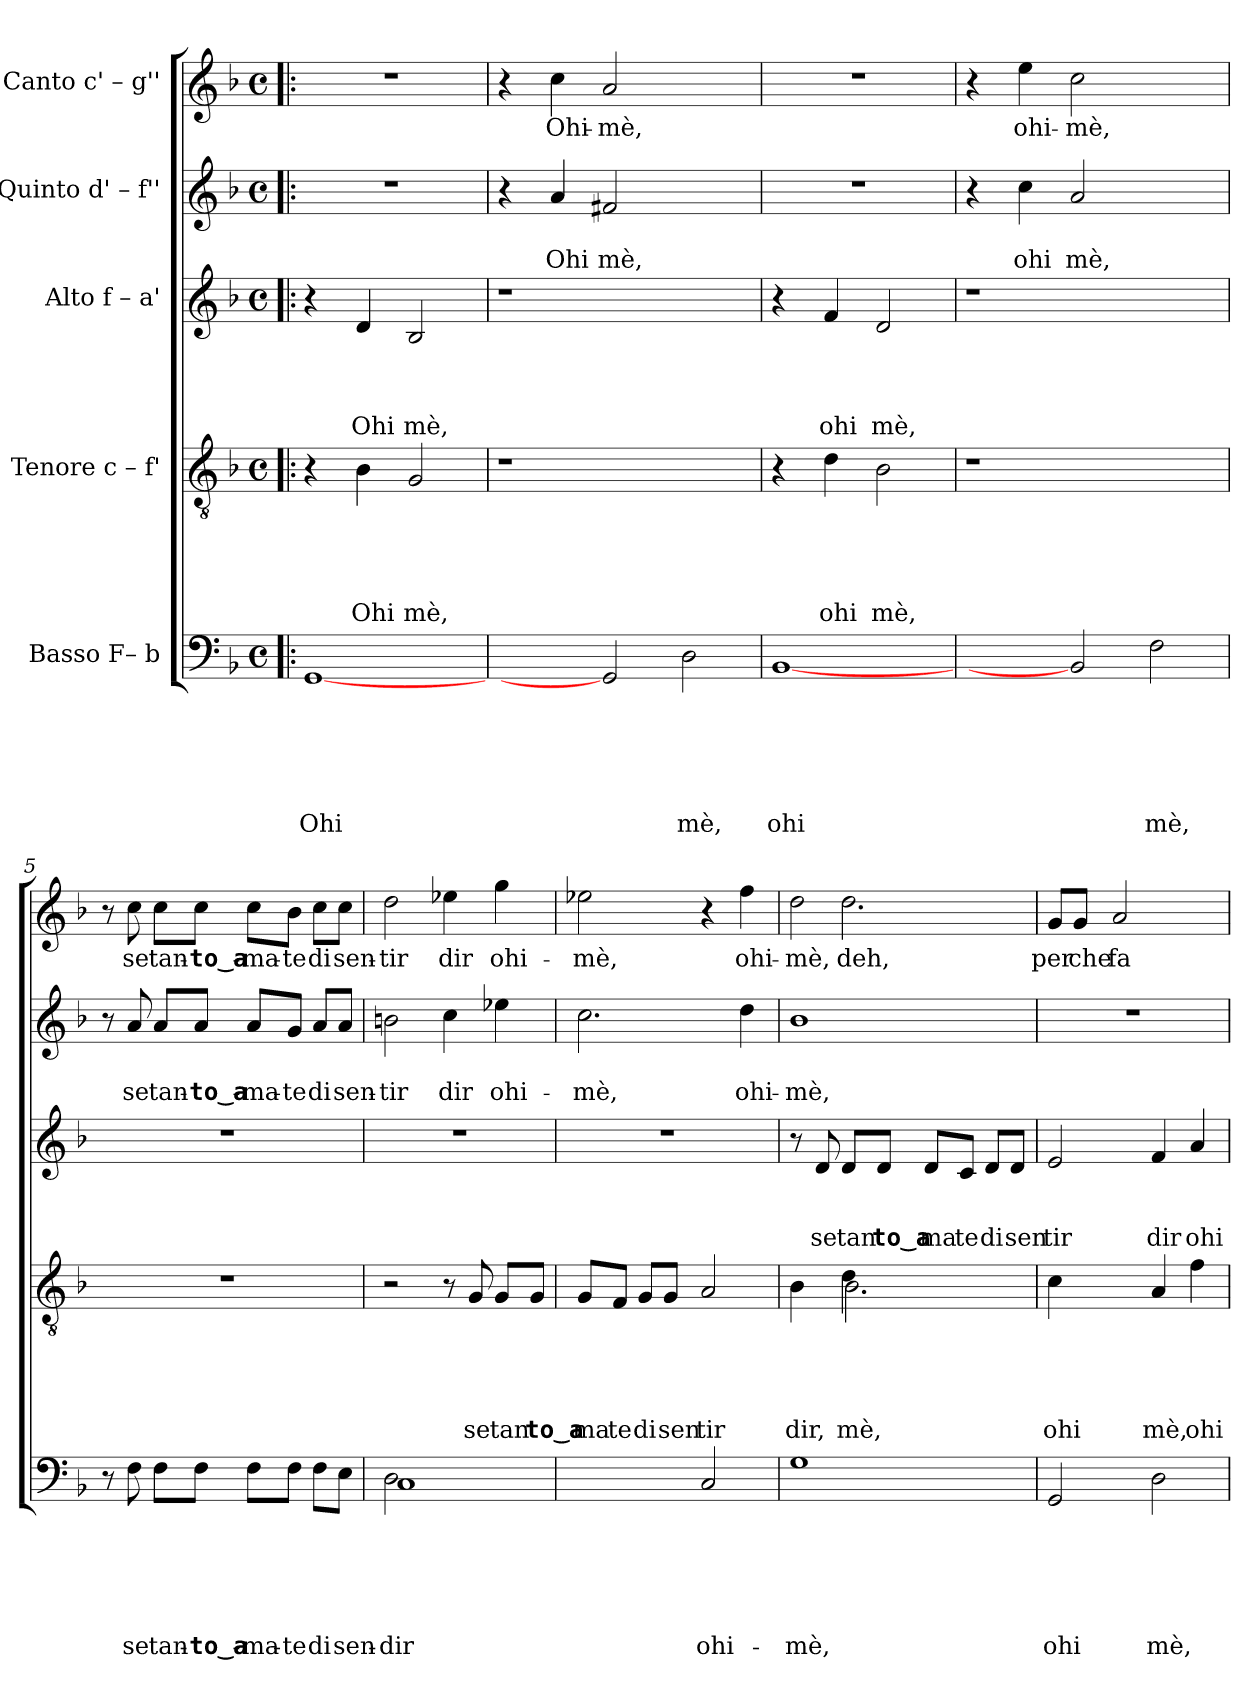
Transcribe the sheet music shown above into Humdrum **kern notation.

**kern	**text	**text	**text	**text	**text	**text	**kern	**text	**text	**text	**text	**text	**kern	**text	**text	**text	**text	**kern	**text	**text	**kern	**text
*part5	*part5	*part5	*part5	*part5	*part5	*part5	*part4	*part4	*part4	*part4	*part4	*part4	*part3	*part3	*part3	*part3	*part3	*part2	*part2	*part2	*part1	*part1
*staff5	*staff5	*staff5	*staff5	*staff5	*staff5	*staff5	*staff4	*staff4	*staff4	*staff4	*staff4	*staff4	*staff3	*staff3	*staff3	*staff3	*staff3	*staff2	*staff2	*staff2	*staff1	*staff1
*I"Basso F– b	*	*	*	*	*	*	*I"Tenore c – f'	*	*	*	*	*	*I"Alto f – a'	*	*	*	*	*I"Quinto d' – f''	*	*	*I"Canto c' – g''	*
*clefF4	*	*	*	*	*	*	*clefGv2	*	*	*	*	*	*clefG2	*	*	*	*	*clefG2	*	*	*clefG2	*
*k[b-]	*	*	*	*	*	*	*k[b-]	*	*	*	*	*	*k[b-]	*	*	*	*	*k[b-]	*	*	*k[b-]	*
*F:	*	*	*	*	*	*	*F:	*	*	*	*	*	*F:	*	*	*	*	*F:	*	*	*F:	*
*M4/4	*	*	*	*	*	*	*M4/4	*	*	*	*	*	*M4/4	*	*	*	*	*M4/4	*	*	*M4/4	*
*met(c)	*	*	*	*	*	*	*met(c)	*	*	*	*	*	*met(c)	*	*	*	*	*met(c)	*	*	*met(c)	*
=1!|:	=1!|:	=1!|:	=1!|:	=1!|:	=1!|:	=1!|:	=1!|:	=1!|:	=1!|:	=1!|:	=1!|:	=1!|:	=1!|:	=1!|:	=1!|:	=1!|:	=1!|:	=1!|:	=1!|:	=1!|:	=1!|:	=1!|:
!	!	!	!	!	!	!LO:LY:b	!	!	!	!	!	!	!	!	!	!	!	!	!	!	!	!
[1GG	.	.	.	.	.	Ohi	4r	.	.	.	.	.	4r	.	.	.	.	1r	.	.	1r	.
!	!	!	!	!	!	!	!	!	!	!	!	!LO:LY:b	!	!	!	!	!LO:LY:b	!	!	!	!	!
.	.	.	.	.	.	.	4B-\	.	.	.	.	Ohi	4d/	.	.	.	Ohi	.	.	.	.	.
!	!	!	!	!	!	!	!	!	!	!	!	!LO:LY:b	!	!	!	!	!LO:LY:b	!	!	!	!	!
.	.	.	.	.	.	.	2G/	.	.	.	.	mè,	2B-/	.	.	.	mè,	.	.	.	.	.
=2	=2	=2	=2	=2	=2	=2	=2	=2	=2	=2	=2	=2	=2	=2	=2	=2	=2	=2	=2	=2	=2	=2
2ryy	.	.	.	.	.	.	1r	.	.	.	.	.	1r	.	.	.	.	4r	.	.	4r	.
!	!	!	!	!	!	!	!	!	!	!	!	!	!	!	!	!	!	!	!	!LO:LY:b	!	!LO:LY:b
.	.	.	.	.	.	.	.	.	.	.	.	.	.	.	.	.	.	4a/	.	Ohi	4cc\	Ohi-
!	!	!	!	!	!	!	!	!	!	!	!	!	!	!	!	!	!	!	!	!LO:LY:b	!	!LO:LY:b
2GG]	.	.	.	.	.	.	.	.	.	.	.	.	.	.	.	.	.	2f#X/	.	mè,	2a/	-mè,
!	!	!	!	!	!	!LO:LY:b	!	!	!	!	!	!	!	!	!	!	!	!	!	!	!	!
2D\	.	.	.	.	.	mè,	2ryy	.	.	.	.	.	2ryy	.	.	.	.	2ryy	.	.	2ryy	.
=3	=3	=3	=3	=3	=3	=3	=3	=3	=3	=3	=3	=3	=3	=3	=3	=3	=3	=3	=3	=3	=3	=3
!	!	!	!	!	!	!LO:LY:b	!	!	!	!	!	!	!	!	!	!	!	!	!	!	!	!
[1BB-	.	.	.	.	.	ohi	4r	.	.	.	.	.	4r	.	.	.	.	1r	.	.	1r	.
!	!	!	!	!	!	!	!	!	!	!	!	!LO:LY:b	!	!	!	!	!LO:LY:b	!	!	!	!	!
.	.	.	.	.	.	.	4d\	.	.	.	.	ohi	4f/	.	.	.	ohi	.	.	.	.	.
!	!	!	!	!	!	!	!	!	!	!	!	!LO:LY:b	!	!	!	!	!LO:LY:b	!	!	!	!	!
.	.	.	.	.	.	.	2B-\	.	.	.	.	mè,	2d/	.	.	.	mè,	.	.	.	.	.
=4	=4	=4	=4	=4	=4	=4	=4	=4	=4	=4	=4	=4	=4	=4	=4	=4	=4	=4	=4	=4	=4	=4
2ryy	.	.	.	.	.	.	1r	.	.	.	.	.	1r	.	.	.	.	4r	.	.	4r	.
!	!	!	!	!	!	!	!	!	!	!	!	!	!	!	!	!	!	!	!	!LO:LY:b	!	!LO:LY:b
.	.	.	.	.	.	.	.	.	.	.	.	.	.	.	.	.	.	4cc\	.	ohi	4ee\	ohi-
!	!	!	!	!	!	!	!	!	!	!	!	!	!	!	!	!	!	!	!	!LO:LY:b	!	!LO:LY:b
2BB-]	.	.	.	.	.	.	.	.	.	.	.	.	.	.	.	.	.	2a/	.	mè,	2cc\	-mè,
!	!	!	!	!	!	!LO:LY:b	!	!	!	!	!	!	!	!	!	!	!	!	!	!	!	!
2F\	.	.	.	.	.	mè,	2ryy	.	.	.	.	.	2ryy	.	.	.	.	2ryy	.	.	2ryy	.
!!LO:LB:g=z
=5	=5	=5	=5	=5	=5	=5	=5	=5	=5	=5	=5	=5	=5	=5	=5	=5	=5	=5	=5	=5	=5	=5
8r	.	.	.	.	.	.	1r	.	.	.	.	.	1r	.	.	.	.	8r	.	.	8r	.
!	!	!	!	!	!	!LO:LY:b	!	!	!	!	!	!	!	!	!	!	!	!	!	!LO:LY:b	!	!LO:LY:b
8F\	.	.	.	.	.	se	.	.	.	.	.	.	.	.	.	.	.	8a/	.	se	8cc\	se
!	!	!	!	!	!	!LO:LY:b	!	!	!	!	!	!	!	!	!	!	!	!	!	!LO:LY:b	!	!LO:LY:b
8F\L	.	.	.	.	.	tan-	.	.	.	.	.	.	.	.	.	.	.	8a/L	.	tan-	8cc\L	tan-
!	!	!	!	!	!	!LO:LY:b	!	!	!	!	!	!	!	!	!	!	!	!	!	!LO:LY:b	!	!LO:LY:b
8F\J	.	.	.	.	.	-to‿a-	.	.	.	.	.	.	.	.	.	.	.	8a/J	.	-to‿a-	8cc\J	-to‿a-
!	!	!	!	!	!	!LO:LY:b	!	!	!	!	!	!	!	!	!	!	!	!	!	!LO:LY:b	!	!LO:LY:b
8F\L	.	.	.	.	.	-ma-	.	.	.	.	.	.	.	.	.	.	.	8a/L	.	-ma-	8cc\L	-ma-
!	!	!	!	!	!	!LO:LY:b	!	!	!	!	!	!	!	!	!	!	!	!	!	!LO:LY:b	!	!LO:LY:b
8F\J	.	.	.	.	.	-te	.	.	.	.	.	.	.	.	.	.	.	8g/J	.	-te	8b-\J	-te
!	!	!	!	!	!	!LO:LY:b	!	!	!	!	!	!	!	!	!	!	!	!	!	!LO:LY:b	!	!LO:LY:b
8F\L	.	.	.	.	.	di	.	.	.	.	.	.	.	.	.	.	.	8a/L	.	di	8cc\L	di
!	!	!	!	!	!	!LO:LY:b	!	!	!	!	!	!	!	!	!	!	!	!	!	!LO:LY:b	!	!LO:LY:b
8E\J	.	.	.	.	.	sen-	.	.	.	.	.	.	.	.	.	.	.	8a/J	.	sen-	8cc\J	sen-
=6	=6	=6	=6	=6	=6	=6	=6	=6	=6	=6	=6	=6	=6	=6	=6	=6	=6	=6	=6	=6	=6	=6
!	!	!	!	!	!	!LO:LY:b	!	!	!	!	!	!	!	!	!	!	!	!	!	!	!	!
*^	*	*	*	*	*	*	*	*	*	*	*	*	*	*	*	*	*	*	*	*	*	*
!	!	!	!	!	!	!	!LO:LY:b	!	!	!	!	!	!	!	!	!	!	!	!	!	!LO:LY:b	!	!LO:LY:b
2D\	1C	.	.	.	.	.	dir	2r	.	.	.	.	.	1r	.	.	.	.	2bn\	.	-tir	2dd\	-tir
!	!	!	!	!	!	!	!	!	!	!	!	!	!	!	!	!	!	!	!	!	!LO:LY:b	!	!LO:LY:b
2ryy	.	.	.	.	.	.	.	8r	.	.	.	.	.	.	.	.	.	.	4cc\	.	dir	4ee-X\	dir
!	!	!	!	!	!	!	!	!	!	!	!	!	!LO:LY:b	!	!	!	!	!	!	!	!	!	!
.	.	.	.	.	.	.	.	8G/	.	.	.	.	se	.	.	.	.	.	.	.	.	.	.
!	!	!	!	!	!	!	!	!	!	!	!	!	!LO:LY:b	!	!	!	!	!	!	!	!LO:LY:b	!	!LO:LY:b
.	.	.	.	.	.	.	.	8G/L	.	.	.	.	tan	.	.	.	.	.	4ee-X\	.	ohi-	4gg\	ohi-
!	!	!	!	!	!	!	!	!	!	!	!	!	!LO:LY:b	!	!	!	!	!	!	!	!	!	!
.	.	.	.	.	.	.	.	8G/J	.	.	.	.	to‿a	.	.	.	.	.	.	.	.	.	.
*v	*v	*	*	*	*	*	*	*	*	*	*	*	*	*	*	*	*	*	*	*	*	*	*
=7	=7	=7	=7	=7	=7	=7	=7	=7	=7	=7	=7	=7	=7	=7	=7	=7	=7	=7	=7	=7	=7	=7
!	!	!	!	!	!	!	!	!	!	!	!	!LO:LY:b	!	!	!	!	!	!	!	!LO:LY:b	!	!LO:LY:b
2ryy	.	.	.	.	.	.	8G/L	.	.	.	.	ma	1r	.	.	.	.	2.cc\	.	-mè,	2ee-X\	-mè,
!	!	!	!	!	!	!	!	!	!	!	!	!LO:LY:b	!	!	!	!	!	!	!	!	!	!
.	.	.	.	.	.	.	8F/J	.	.	.	.	te	.	.	.	.	.	.	.	.	.	.
!	!	!	!	!	!	!	!	!	!	!	!	!LO:LY:b	!	!	!	!	!	!	!	!	!	!
.	.	.	.	.	.	.	8G/L	.	.	.	.	di	.	.	.	.	.	.	.	.	.	.
!	!	!	!	!	!	!	!	!	!	!	!	!LO:LY:b	!	!	!	!	!	!	!	!	!	!
.	.	.	.	.	.	.	8G/J	.	.	.	.	sen	.	.	.	.	.	.	.	.	.	.
!	!	!	!	!	!	!LO:LY:b	!	!	!	!	!	!LO:LY:b	!	!	!	!	!	!	!	!	!	!
2C/	.	.	.	.	.	ohi-	2A/	.	.	.	.	tir	.	.	.	.	.	.	.	.	4r	.
!	!	!	!	!	!	!	!	!	!	!	!	!	!	!	!	!	!	!	!	!LO:LY:b	!	!LO:LY:b
.	.	.	.	.	.	.	.	.	.	.	.	.	.	.	.	.	.	4dd\	.	ohi-	4ff\	ohi-
!!LO:LB:g=z
=8	=8	=8	=8	=8	=8	=8	=8	=8	=8	=8	=8	=8	=8	=8	=8	=8	=8	=8	=8	=8	=8	=8
!	!	!	!	!	!	!LO:LY:b	!	!	!	!	!	!LO:LY:b	!	!	!	!	!	!	!	!LO:LY:b	!	!LO:LY:b
*	*	*	*	*	*	*	*^	*	*	*	*	*	*	*	*	*	*	*	*	*	*^	*
1G	.	.	.	.	.	-mè,	4B-\	4ryy	.	.	.	.	dir,	8r	.	.	.	.	1b-	.	-mè,	2dd\	4ryy	-mè,
!	!	!	!	!	!	!	!	!	!	!	!	!	!	!	!	!	!LO:LY:b	!	!	!	!	!	!	!
.	.	.	.	.	.	.	.	.	.	.	.	.	.	8d/	.	.	se	.	.	.	.	.	.	.
!	!	!	!	!	!	!	!	!	!	!	!	!	!LO:LY:b	!	!	!	!	!	!	!	!	!	!	!
!	!	!	!	!	!	!	!	!	!	!	!	!	!LO:LY:b	!	!	!	!LO:LY:b	!	!	!	!	!	!	!LO:LY:b
.	.	.	.	.	.	.	4d\	2.B-\	.	.	.	.	mè,	8d/L	.	.	tan	.	.	.	.	.	2.dd\	deh,
!	!	!	!	!	!	!	!	!	!	!	!	!	!	!	!	!	!LO:LY:b	!	!	!	!	!	!	!
.	.	.	.	.	.	.	.	.	.	.	.	.	.	8d/J	.	.	to‿a	.	.	.	.	.	.	.
!	!	!	!	!	!	!	!	!	!	!	!	!	!	!	!	!	!LO:LY:b	!	!	!	!	!	!	!
.	.	.	.	.	.	.	2ryy	.	.	.	.	.	.	8d/L	.	.	ma	.	.	.	.	2ryy	.	.
!	!	!	!	!	!	!	!	!	!	!	!	!	!	!	!	!	!LO:LY:b	!	!	!	!	!	!	!
.	.	.	.	.	.	.	.	.	.	.	.	.	.	8c/J	.	.	te	.	.	.	.	.	.	.
!	!	!	!	!	!	!	!	!	!	!	!	!	!	!	!	!	!LO:LY:b	!	!	!	!	!	!	!
.	.	.	.	.	.	.	.	.	.	.	.	.	.	8d/L	.	.	di	.	.	.	.	.	.	.
!	!	!	!	!	!	!	!	!	!	!	!	!	!	!	!	!	!LO:LY:b	!	!	!	!	!	!	!
.	.	.	.	.	.	.	.	.	.	.	.	.	.	8d/J	.	.	sen	.	.	.	.	.	.	.
*	*	*	*	*	*	*	*v	*v	*	*	*	*	*	*	*	*	*	*	*	*	*	*v	*v	*
=9	=9	=9	=9	=9	=9	=9	=9	=9	=9	=9	=9	=9	=9	=9	=9	=9	=9	=9	=9	=9	=9	=9
!	!	!	!	!	!	!LO:LY:b	!	!	!	!	!	!LO:LY:b	!	!	!	!LO:LY:b	!	!	!	!	!	!LO:LY:b
2GG/	.	.	.	.	.	ohi	4c\	.	.	.	.	ohi	2e/	.	.	tir	.	1r	.	.	8g/L	per
!	!	!	!	!	!	!	!	!	!	!	!	!	!	!	!	!	!	!	!	!	!	!LO:LY:b
.	.	.	.	.	.	.	.	.	.	.	.	.	.	.	.	.	.	.	.	.	8g/J	che
!	!	!	!	!	!	!	!	!	!	!	!	!	!	!	!	!	!	!	!	!	!	!LO:LY:b
.	.	.	.	.	.	.	4ryy	.	.	.	.	.	.	.	.	.	.	.	.	.	2a/	fa
!	!	!	!	!	!	!LO:LY:b	!	!	!	!	!	!LO:LY:b	!	!	!	!LO:LY:b	!	!	!	!	!	!
2D\	.	.	.	.	.	mè,	4A/	.	.	.	.	mè,	4f/	.	.	dir	.	.	.	.	.	.
!	!	!	!	!	!	!	!	!	!	!	!	!LO:LY:b	!	!	!	!LO:LY:b	!	!	!	!	!	!
.	.	.	.	.	.	.	4f\	.	.	.	.	ohi	4a/	.	.	ohi	.	.	.	.	4ryy	.
=	=	=	=	=	=	=	=	=	=	=	=	=	=	=	=	=	=	=	=	=	=	=
*-	*-	*-	*-	*-	*-	*-	*-	*-	*-	*-	*-	*-	*-	*-	*-	*-	*-	*-	*-	*-	*-	*-
